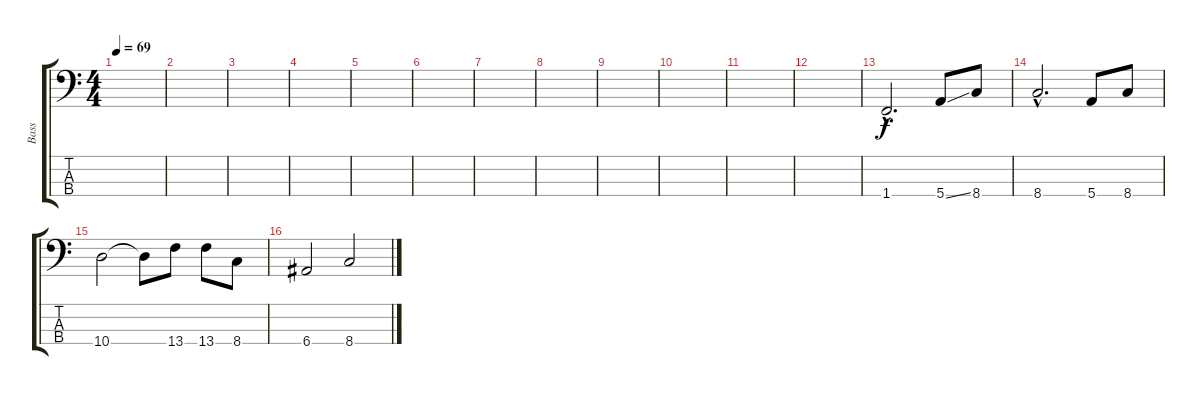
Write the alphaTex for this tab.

\track ("Bass" "Bass") {instrument fretlessbass}
\staff {score tabs}
\tuning (G2 D2 A1 E1) {hide}
\ts (4 4)
\tempo 69
\clef f4
\ks c
|
|
|
|
|
|
|
|
|
|
|
|
1.4{hac}.2{d} 5.4{ss}.8 8.4.8 |
8.4{hac}.2{d} 5.4.8 8.4.8 |
10.4.2 10.4{t}.8 13.4.8 13.4.8 8.4.8 |
6.4.2 8.4.2
